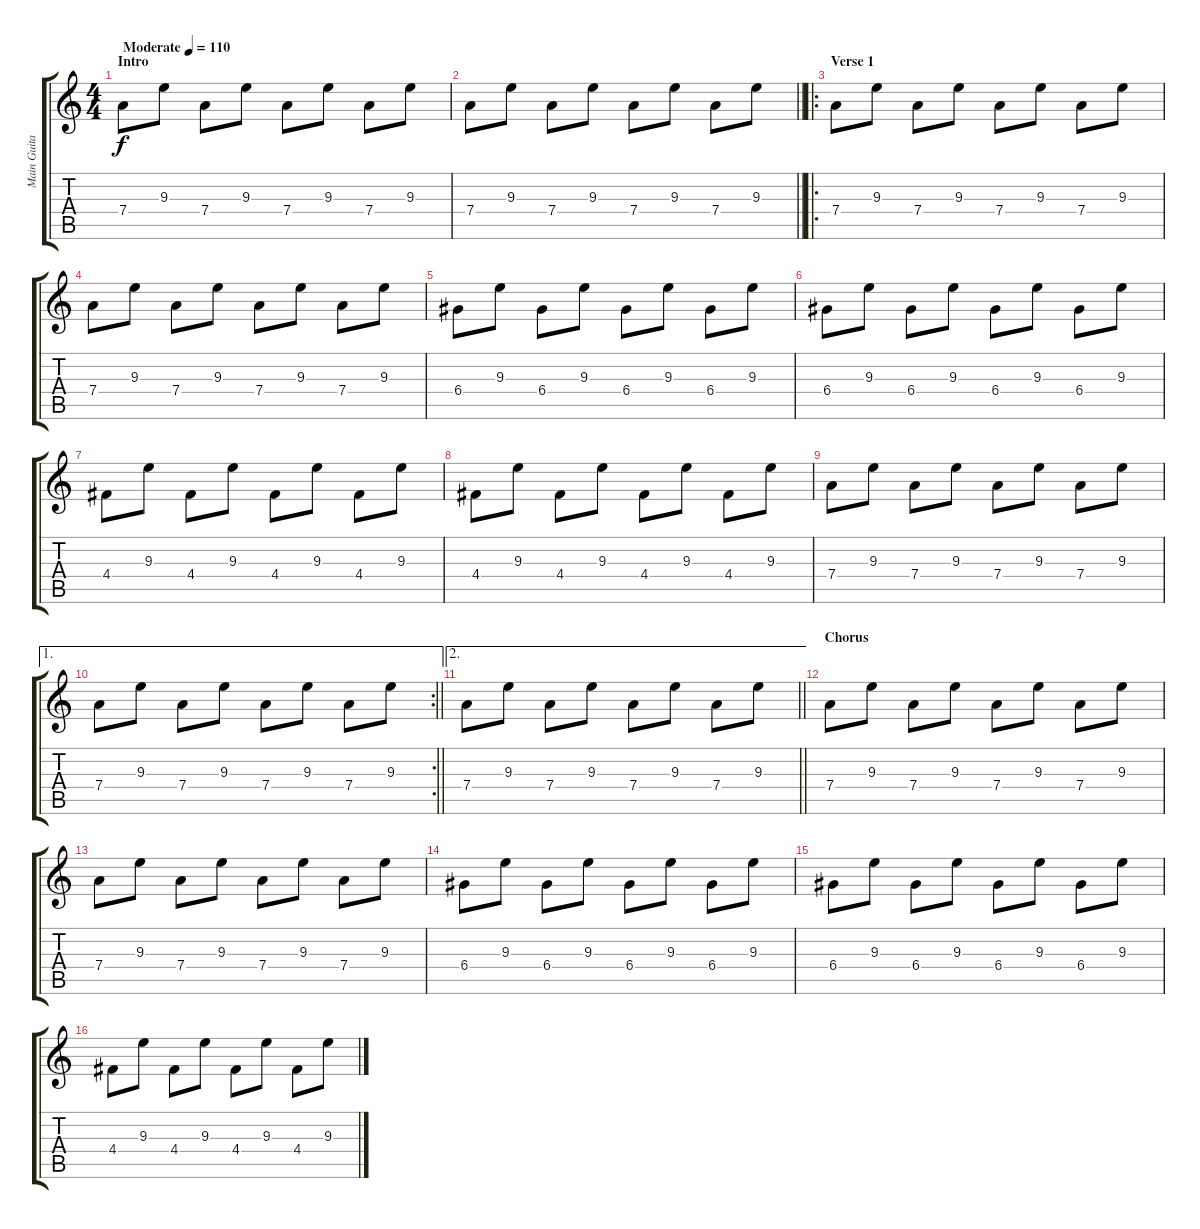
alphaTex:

\track ("Main Guitar" "Main Guita") {instrument electricguitarjazz}
\staff {score tabs}
\tuning (E4 B3 G3 D3 A2 E2) {hide}
\ts (4 4)
\section ("" "Intro")
\tempo (110 "Moderate")
\clef g2
\ks c
7.4.8{dy f instrument electricguitarjazz} 9.3.8 7.4.8 9.3.8 7.4.8 9.3.8 7.4.8 9.3.8 |
\barLineRight lightlight
7.4.8 9.3.8 7.4.8 9.3.8 7.4.8 9.3.8 7.4.8 9.3.8 |
\ro
\section ("" "Verse 1")
7.4.8 9.3.8 7.4.8 9.3.8 7.4.8 9.3.8 7.4.8 9.3.8 |
7.4.8 9.3.8 7.4.8 9.3.8 7.4.8 9.3.8 7.4.8 9.3.8 |
6.4.8 9.3.8 6.4.8 9.3.8 6.4.8 9.3.8 6.4.8 9.3.8 |
6.4.8 9.3.8 6.4.8 9.3.8 6.4.8 9.3.8 6.4.8 9.3.8 |
4.4.8 9.3.8 4.4.8 9.3.8 4.4.8 9.3.8 4.4.8 9.3.8 |
4.4.8 9.3.8 4.4.8 9.3.8 4.4.8 9.3.8 4.4.8 9.3.8 |
7.4.8 9.3.8 7.4.8 9.3.8 7.4.8 9.3.8 7.4.8 9.3.8 |
\ae 1
\rc 2
\barLineRight lightlight
7.4.8 9.3.8 7.4.8 9.3.8 7.4.8 9.3.8 7.4.8 9.3.8 |
\ae 2
\barLineRight lightlight
7.4.8 9.3.8 7.4.8 9.3.8 7.4.8 9.3.8 7.4.8 9.3.8 |
\section ("" "Chorus")
7.4.8 9.3.8 7.4.8 9.3.8 7.4.8 9.3.8 7.4.8 9.3.8 |
7.4.8 9.3.8 7.4.8 9.3.8 7.4.8 9.3.8 7.4.8 9.3.8 |
6.4.8 9.3.8 6.4.8 9.3.8 6.4.8 9.3.8 6.4.8 9.3.8 |
6.4.8 9.3.8 6.4.8 9.3.8 6.4.8 9.3.8 6.4.8 9.3.8 |
4.4.8 9.3.8 4.4.8 9.3.8 4.4.8 9.3.8 4.4.8 9.3.8
